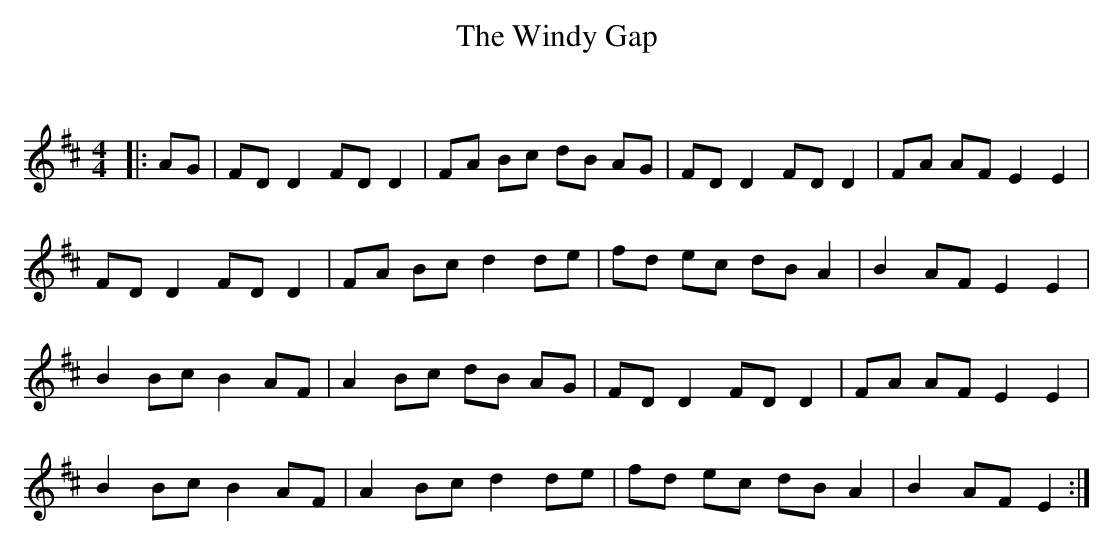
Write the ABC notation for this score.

X:1
T: The Windy Gap
C:
Q: 232
K:D
M:4/4
L:1/8
|:AG|FD D2 FD D2|FA Bc dB AG|FD D2 FD D2|FA AF E2 E2|
FD D2 FD D2|FA Bc d2 de|fd ec dB A2|B2 AF E2 E2|
B2 Bc B2 AF|A2 Bc dB AG|FD D2 FD D2|FA AF E2 E2|
B2 Bc B2 AF|A2 Bc d2 de|fd ec dB A2|B2 AF E2:|
